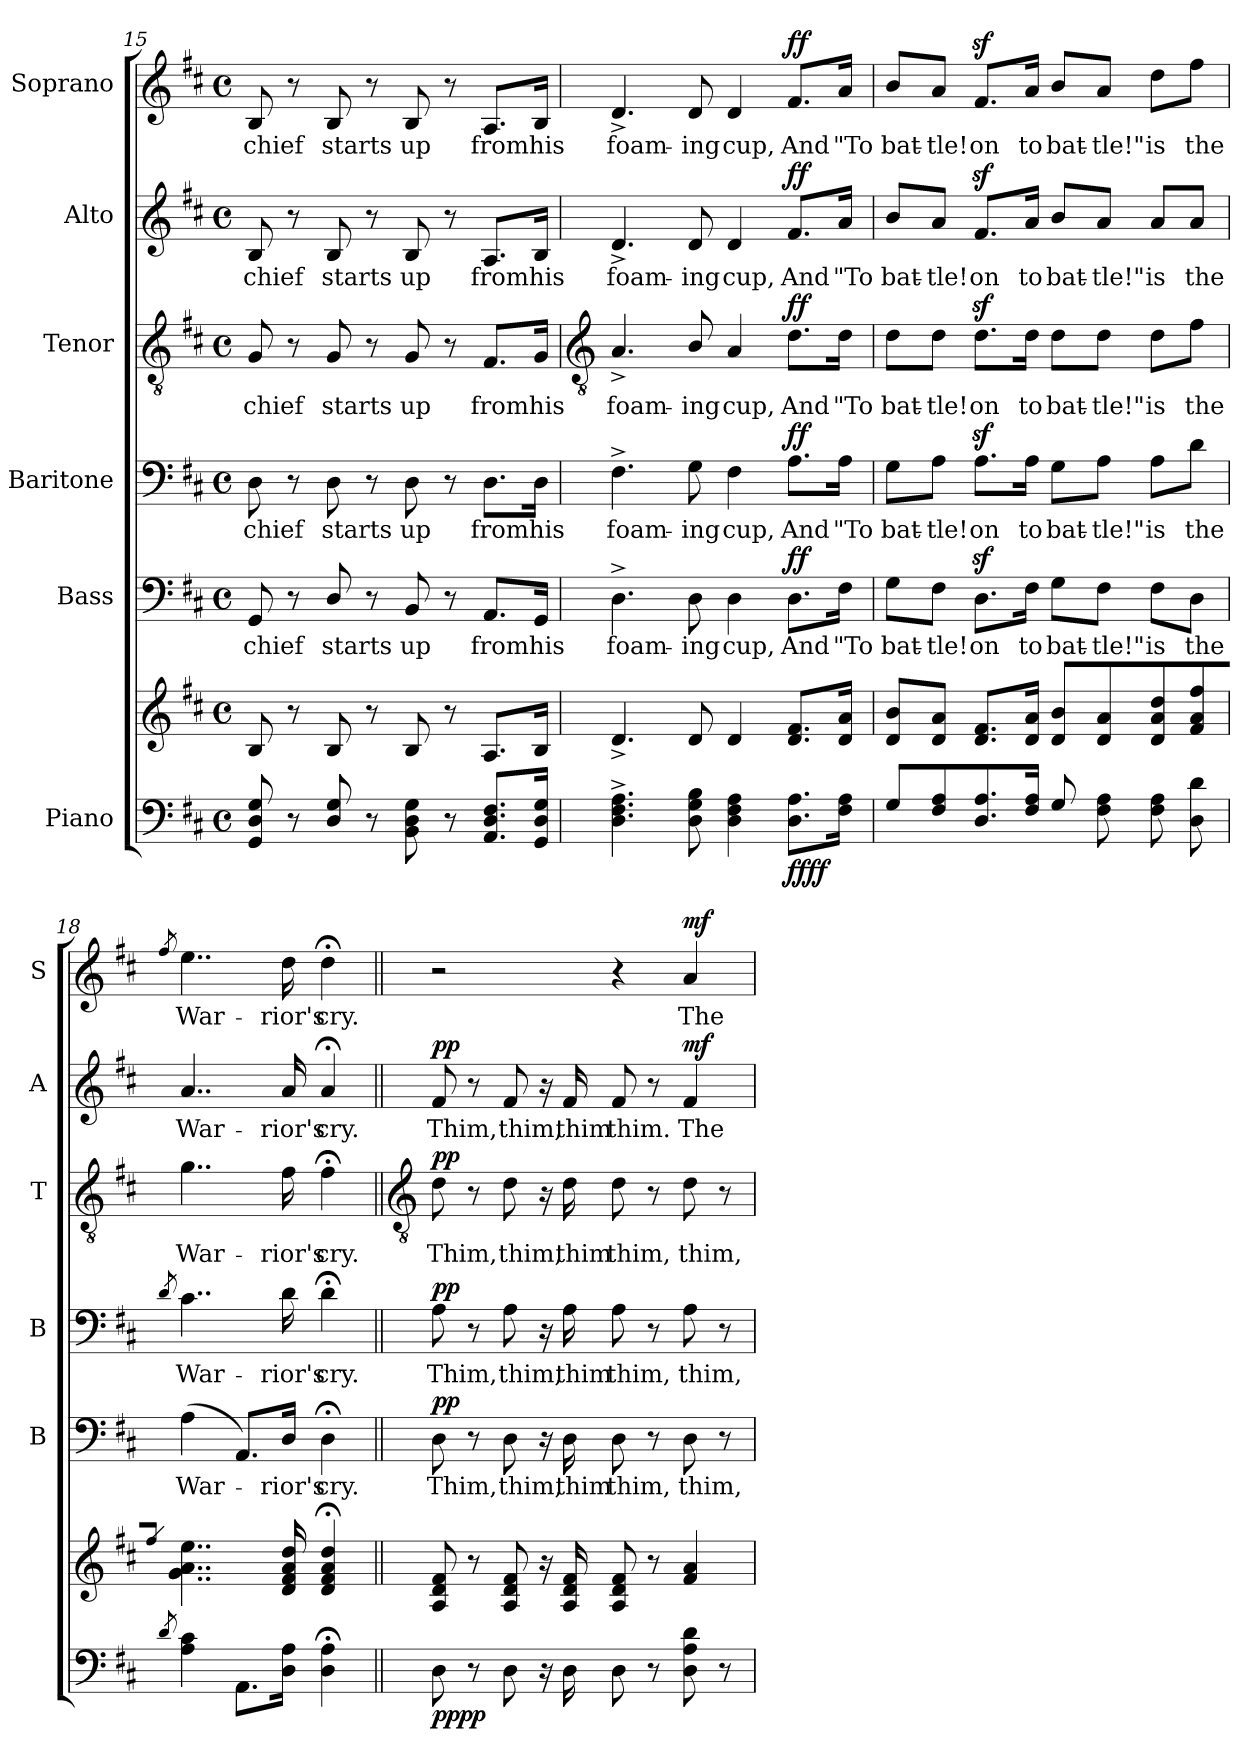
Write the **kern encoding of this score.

**kern	**kern	**dynam	**kern	**text	**dynam	**kern	**text	**dynam	**kern	**text	**dynam	**kern	**text	**dynam	**kern	**text	**dynam
*part6	*part6	*part6	*part5	*part5	*part5	*part4	*part4	*part4	*part3	*part3	*part3	*part2	*part2	*part2	*part1	*part1	*part1
*staff7	*staff6	*staff6/7	*staff5	*staff5	*staff5	*staff4	*staff4	*staff4	*staff3	*staff3	*staff3	*staff2	*staff2	*staff2	*staff1	*staff1	*staff1
*I"Piano	*	*	*I"Bass	*	*	*I"Baritone	*	*	*I"Tenor	*	*	*I"Alto	*	*	*I"Soprano	*	*
*	*	*	*I'B	*	*	*I'B	*	*	*I'T	*	*	*I'A	*	*	*I'S	*	*
*clefF4	*clefG2	*	*clefF4	*	*	*clefF4	*	*	*clefGv2	*	*	*clefG2	*	*	*clefG2	*	*
*k[f#c#]	*k[f#c#]	*	*k[f#c#]	*	*	*k[f#c#]	*	*	*k[f#c#]	*	*	*k[f#c#]	*	*	*k[f#c#]	*	*
*D:	*D:	*	*D:	*	*	*D:	*	*	*D:	*	*	*D:	*	*	*D:	*	*
*M4/4	*M4/4	*	*M4/4	*	*	*M4/4	*	*	*M4/4	*	*	*M4/4	*	*	*M4/4	*	*
*met(c)	*met(c)	*	*met(c)	*	*	*met(c)	*	*	*met(c)	*	*	*met(c)	*	*	*met(c)	*	*
=15	=15	=15	=15	=15	=15	=15	=15	=15	=15	=15	=15	=15	=15	=15	=15	=15	=15
!	!	!	!	!LO:LY:b	!	!	!LO:LY:b	!	!	!LO:LY:b	!	!	!LO:LY:b	!	!	!LO:LY:b	!
8GG 8D 8G	8B	.	8GG	chief	.	8D	chief	.	8G	chief	.	8B	chief	.	8B	chief	.
8r	8r	.	8r	.	.	8r	.	.	8r	.	.	8r	.	.	8r	.	.
!	!	!	!	!LO:LY:b	!	!	!LO:LY:b	!	!	!LO:LY:b	!	!	!LO:LY:b	!	!	!LO:LY:b	!
8D/ 8G/	8B	.	8D/	starts	.	8D	starts	.	8G	starts	.	8B	starts	.	8B	starts	.
8r	8r	.	8r	.	.	8r	.	.	8r	.	.	8r	.	.	8r	.	.
!	!	!	!	!LO:LY:b	!	!	!LO:LY:b	!	!	!LO:LY:b	!	!	!LO:LY:b	!	!	!LO:LY:b	!
8BB 8D 8G	8B	.	8BB	up	.	8D	up	.	8G	up	.	8B	up	.	8B	up	.
8r	8r	.	8r	.	.	8r	.	.	8r	.	.	8r	.	.	8r	.	.
!	!	!	!	!LO:LY:b	!	!	!LO:LY:b	!	!	!LO:LY:b	!	!	!LO:LY:b	!	!	!LO:LY:b	!
8.AA 8.D 8.F#L	8.AL	.	8.AA/L	from	.	8.D\L	from	.	8.F#/L	from	.	8.A/L	from	.	8.A/L	from	.
!	!	!	!	!LO:LY:b	!	!	!LO:LY:b	!	!	!LO:LY:b	!	!	!LO:LY:b	!	!	!LO:LY:b	!
16GG 16D 16GJ	16BJ	.	16GG/Jk	his	.	16D\Jk	his	.	16G/Jk	his	.	16B/Jk	his	.	16B/Jk	his	.
!!LO:LB:g=z
=16	=16	=16	=16	=16	=16	=16	=16	=16	=16	=16	=16	=16	=16	=16	=16	=16	=16
*	*	*	*	*	*	*	*	*	*clefGv2	*	*	*	*	*	*	*	*
!	!	!	!	!LO:LY:b	!	!	!LO:LY:b	!	!	!LO:LY:b	!	!	!LO:LY:b	!	!	!LO:LY:b	!
4.D^ 4.F#^ 4.A^	4.d^	.	4.D^	foam-	.	4.F#^	foam-	.	4.A^	foam-	.	4.d^	foam-	.	4.d^	foam-	.
!	!	!	!	!LO:LY:b	!	!	!LO:LY:b	!	!	!LO:LY:b	!	!	!LO:LY:b	!	!	!LO:LY:b	!
8D\ 8G\ 8B\	8d	.	8D\	-ing	.	8G\	-ing	.	8B/	-ing	.	8d	-ing	.	8d	-ing	.
!	!	!	!	!LO:LY:b	!	!	!LO:LY:b	!	!	!LO:LY:b	!	!	!LO:LY:b	!	!	!LO:LY:b	!
4D 4F# 4A	4d	.	4D	cup,	.	4F#	cup,	.	4A	cup,	.	4d	cup,	.	4d	cup,	.
!	!	!LO:DY:b=2	!	!LO:LY:b	!	!	!LO:LY:b	!	!	!LO:LY:b	!	!	!LO:LY:b	!	!	!LO:LY:b	!
!	!	!LO:DY:n=1:b	!	!	!LO:DY:b	!	!	!LO:DY:b	!	!	!LO:DY:b	!	!	!LO:DY:b	!	!	!LO:DY:b
8.D 8.AL	8.d 8.f#L	ff ff	8.D\L	And	ff	8.A\L	And	ff	8.d\L	And	ff	8.f#/L	And	ff	8.f#/L	And	ff
!	!	!	!	!LO:LY:b	!	!	!LO:LY:b	!	!	!LO:LY:b	!	!	!LO:LY:b	!	!	!LO:LY:b	!
16F# 16AJ	16d 16aJ	.	16F#\Jk	"To	.	16A\Jk	"To	.	16d\Jk	"To	.	16a/Jk	"To	.	16a/Jk	"To	.
=17	=17	=17	=17	=17	=17	=17	=17	=17	=17	=17	=17	=17	=17	=17	=17	=17	=17
!	!	!	!	!LO:LY:b	!	!	!LO:LY:b	!	!	!LO:LY:b	!	!	!LO:LY:b	!	!	!LO:LY:b	!
8G/	8d/ 8b/L	.	8G\L	bat-	.	8G\L	bat-	.	8d\L	bat-	.	8b/L	bat-	.	8b/L	bat-	.
!	!	!	!	!LO:LY:b	!	!	!LO:LY:b	!	!	!LO:LY:b	!	!	!LO:LY:b	!	!	!LO:LY:b	!
8F# 8A	8d 8aJ	.	8F#\J	-tle!	.	8A\J	-tle!	.	8d\J	-tle!	.	8a/J	-tle!	.	8a/J	-tle!	.
!	!	!	!	!LO:LY:b	!	!	!LO:LY:b	!	!	!LO:LY:b	!	!	!LO:LY:b	!	!	!LO:LY:b	!
8.D 8.A	8.d 8.f#L	.	8.Dz<\L	on	.	8.Az<\L	on	.	8.dz<\L	on	.	8.f#z</L	on	.	8.f#z</L	on	.
!	!	!	!	!LO:LY:b	!	!	!LO:LY:b	!	!	!LO:LY:b	!	!	!LO:LY:b	!	!	!LO:LY:b	!
16F# 16AJ	16d 16aJ	.	16F#\Jk	to	.	16A\Jk	to	.	16d\Jk	to	.	16a/Jk	to	.	16a/Jk	to	.
!	!	!	!	!LO:LY:b	!	!	!LO:LY:b	!	!	!LO:LY:b	!	!	!LO:LY:b	!	!	!LO:LY:b	!
8G/L	8d/ 8b/L	.	8G\L	bat-	.	8G\L	bat-	.	8d\L	bat-	.	8b/L	bat-	.	8b/L	bat-	.
!	!	!	!	!LO:LY:b	!	!	!LO:LY:b	!	!	!LO:LY:b	!	!	!LO:LY:b	!	!	!LO:LY:b	!
8F# 8A	8d 8a	.	8F#\J	-tle!"	.	8A\J	-tle!"	.	8d\J	-tle!"	.	8a/J	-tle!"	.	8a/J	-tle!"	.
!	!	!	!	!LO:LY:b	!	!	!LO:LY:b	!	!	!LO:LY:b	!	!	!LO:LY:b	!	!	!LO:LY:b	!
8F# 8A	8d 8a 8dd	.	8F#\L	is	.	8A\L	is	.	8d\L	is	.	8a/L	is	.	8dd\L	is	.
!	!	!	!	!LO:LY:b	!	!	!LO:LY:b	!	!	!LO:LY:b	!	!	!LO:LY:b	!	!	!LO:LY:b	!
8D 8d	8f# 8a 8ff#	.	8D\J	the	.	8d\J	the	.	8f#\J	the	.	8a/J	the	.	8ff#\J	the	.
=18	=18	=18	=18	=18	=18	=18	=18	=18	=18	=18	=18	=18	=18	=18	=18	=18	=18
8qd/	8qff#/J	.	.	.	.	8qd/	.	.	.	.	.	.	.	.	8qff#/	.	.
!	!	!	!	!LO:LY:b	!	!	!LO:LY:b	!	!	!LO:LY:b	!	!	!LO:LY:b	!	!	!LO:LY:b	!
4A 4c#	4..g 4..a 4..ee	.	(<4A	War-	.	4..c#	War-	.	4..g	War-	.	4..a	War-	.	4..ee	War-	.
8.AAL	.	.	8.AA/L)	.	.	.	.	.	.	.	.	.	.	.	.	.	.
!	!	!	!	!LO:LY:b	!	!	!LO:LY:b	!	!	!LO:LY:b	!	!	!LO:LY:b	!	!	!LO:LY:b	!
16D 16AJ	16d 16f# 16a 16dd	.	16D/Jk	rior's	.	16d	-rior's	.	16f#	-rior's	.	16a	-rior's	.	16dd	-rior's	.
!	!	!	!	!LO:LY:b	!	!	!LO:LY:b	!	!	!LO:LY:b	!	!	!LO:LY:b	!	!	!LO:LY:b	!
4D;< 4A;<	4d;< 4f#;< 4a;< 4dd;<	.	4D;<	cry.	.	4d;<	cry.	.	4f#;<	cry.	.	4a;<	cry.	.	4dd;<	cry.	.
!!LO:LB:g=z
=19||	=19||	=19||	=19||	=19||	=19||	=19||	=19||	=19||	=19||	=19||	=19||	=19||	=19||	=19||	=19||	=19||	=19||
*	*	*	*	*	*	*	*	*	*clefGv2	*	*	*	*	*	*	*	*
!	!	!LO:DY:b=2	!	!LO:LY:b	!	!	!LO:LY:b	!	!	!LO:LY:b	!	!	!LO:LY:b	!	!	!	!
!	!	!LO:DY:n=1:b	!	!	!LO:DY:b	!	!	!LO:DY:b	!	!	!LO:DY:b	!	!	!LO:DY:b	!	!	!
8D	8A 8d 8f#	pp pp	8D	Thim,	pp	8A	Thim,	pp	8d	Thim,	pp	8f#	Thim,	pp	2r	.	.
8r	8r	.	8r	.	.	8r	.	.	8r	.	.	8r	.	.	.	.	.
!	!	!	!	!LO:LY:b	!	!	!LO:LY:b	!	!	!LO:LY:b	!	!	!LO:LY:b	!	!	!	!
8D	8A 8d 8f#	.	8D	thim,	.	8A	thim,	.	8d	thim,	.	8f#	thim,	.	.	.	.
16r	16r	.	16r	.	.	16r	.	.	16r	.	.	16r	.	.	.	.	.
!	!	!	!	!LO:LY:b	!	!	!LO:LY:b	!	!	!LO:LY:b	!	!	!LO:LY:b	!	!	!	!
16D	16A 16d 16f#	.	16D	thim	.	16A	thim	.	16d	thim	.	16f#	thim	.	.	.	.
!	!	!	!	!LO:LY:b	!	!	!LO:LY:b	!	!	!LO:LY:b	!	!	!LO:LY:b	!	!	!	!
8D	8A 8d 8f#	.	8D	thim,	.	8A	thim,	.	8d	thim,	.	8f#	thim.	.	4r	.	.
8r	8r	.	8r	.	.	8r	.	.	8r	.	.	8r	.	.	.	.	.
!	!	!LO:DY:n=2:b=2	!	!LO:LY:b	!	!	!LO:LY:b	!	!	!LO:LY:b	!	!	!LO:LY:b	!	!	!LO:LY:b	!
!	!	!LO:DY:n=3:b	!	!	!	!	!	!	!	!	!	!	!	!LO:DY:b	!	!	!LO:DY:b
8D 8A 8d	4f# 4a	pp mf	8D	thim,	.	8A	thim,	.	8d	thim,	.	4f#	The	mf	4a	The	mf
8r	.	.	8r	.	.	8r	.	.	8r	.	.	.	.	.	.	.	.
=	=	=	=	=	=	=	=	=	=	=	=	=	=	=	=	=	=
*-	*-	*-	*-	*-	*-	*-	*-	*-	*-	*-	*-	*-	*-	*-	*-	*-	*-
